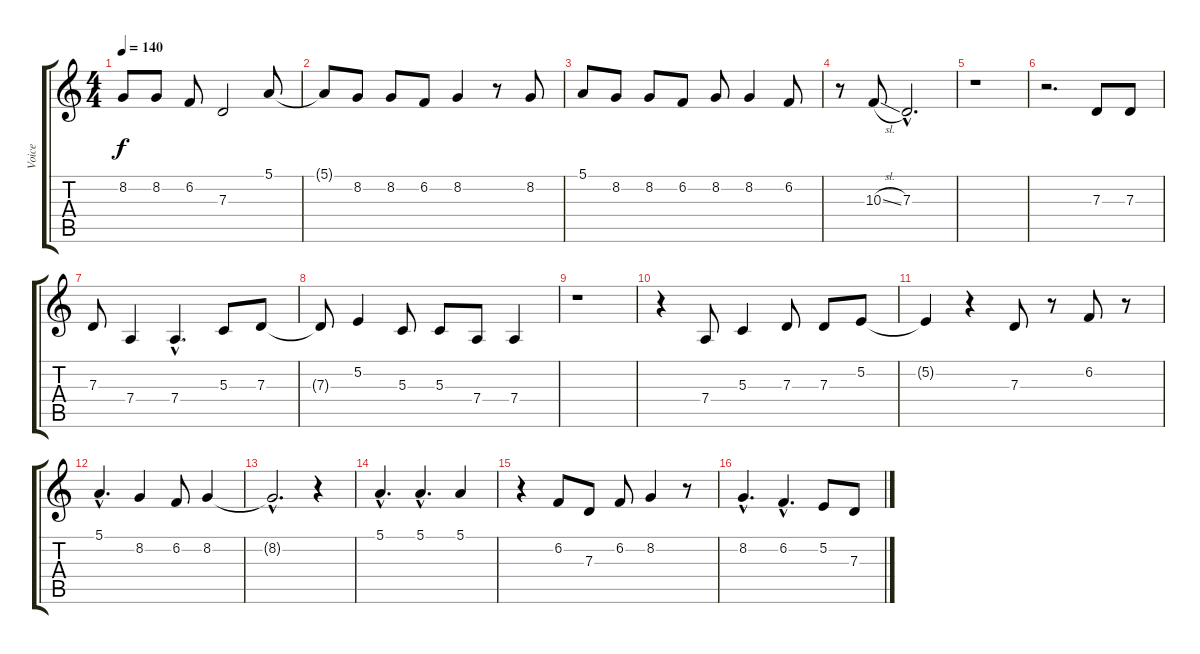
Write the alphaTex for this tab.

\track ("Voice" "Voice") {instrument englishhorn}
\staff {score tabs}
\tuning (E4 B3 G3 D3 A2 E2) {hide}
\ts (4 4)
\tempo 140
\clef g2
\ks c
8.2.8{dy f} 8.2.8 6.2.8 7.3.2 5.1.8 |
5.1{t}.8 8.2.8 8.2.8 6.2.8 8.2.4 r.8 8.2.8 |
5.1.8 8.2.8 8.2.8 6.2.8 8.2.8 8.2.4 6.2.8 |
r.8 10.3{sl}.8 7.3{hac}.2{d} |
r.1 |
r.2{d} 7.3.8 7.3.8 |
7.3.8 7.4.4 7.4{hac}.4{d} 5.3.8 7.3.8 |
7.3{t}.8 5.2.4 5.3.8 5.3.8 7.4.8 7.4.4 |
r.1 |
r.4 7.4.8 5.3.4 7.3.8 7.3.8 5.2.8 |
5.2{t}.4 r.4 7.3.8 r.8 6.2.8 r.8 |
5.1{hac}.4{d} 8.2.4 6.2.8 8.2.4 |
8.2{hac t}.2{d} r.4 |
5.1{hac}.4{d} 5.1{hac}.4{d} 5.1.4 |
r.4 6.2.8 7.3.8 6.2.8 8.2.4 r.8 |
8.2{hac}.4{d} 6.2{hac}.4{d} 5.2.8 7.3.8
